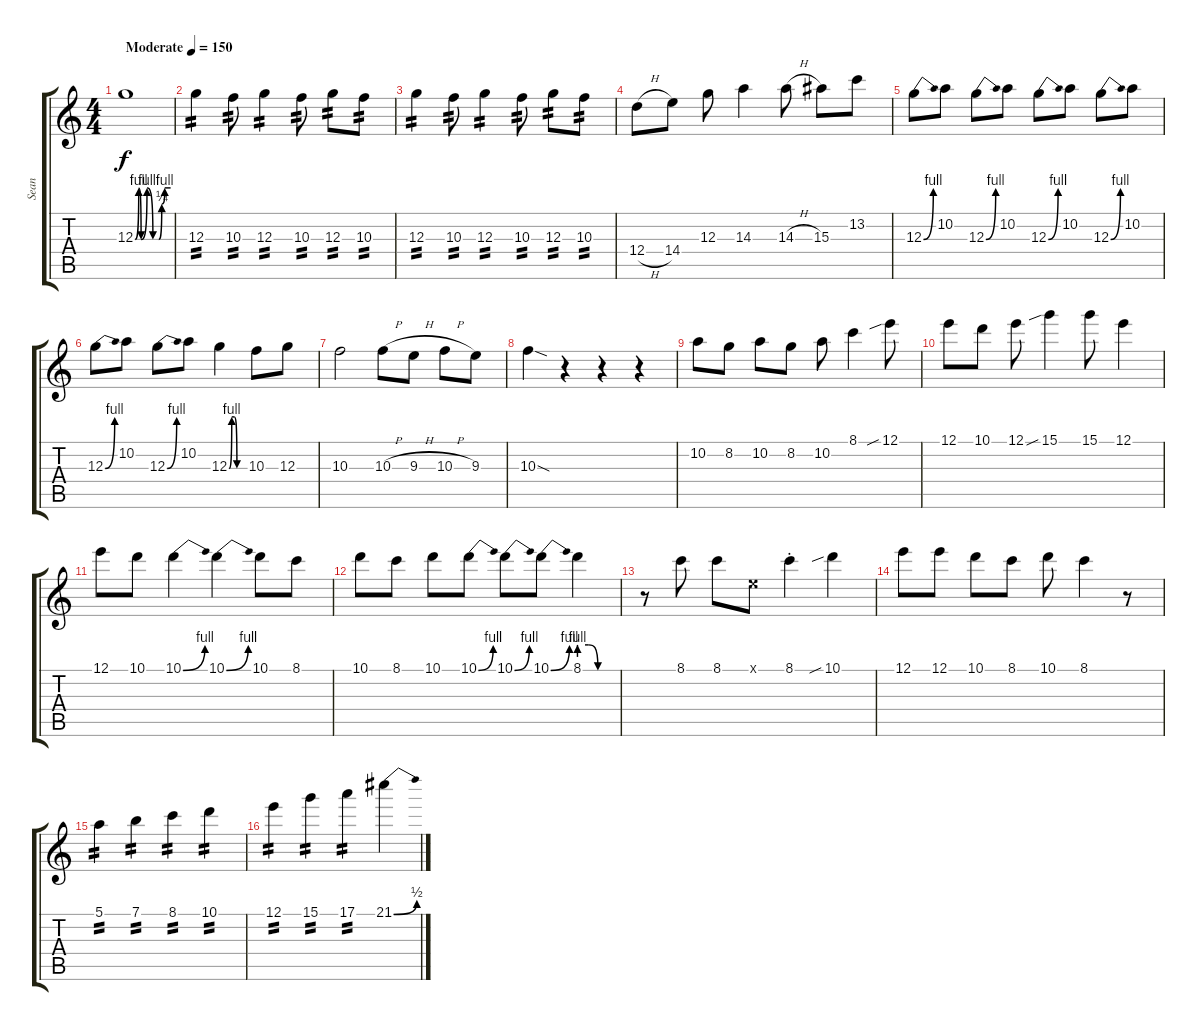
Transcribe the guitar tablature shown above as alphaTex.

\track ("Sean" "Sean") {instrument overdrivenguitar}
\staff {score tabs}
\tuning (E4 B3 G3 D3 A2 D2) {hide}
\ts (4 4)
\tempo (150 "Moderate")
\clef g2
\ks c
12.3{be (custom 0 0 6 4 10 0 20 4 30 0 40 0 45 1 50 4 60 4)}.1{dy f instrument overdrivenguitar} |
12.3.4{tp 2} 10.3.8{tp 2} 12.3.4{tp 2} 10.3.8{tp 2} 12.3.8{tp 2} 10.3.8{tp 2} |
12.3.4{tp 2} 10.3.8{tp 2} 12.3.4{tp 2} 10.3.8{tp 2} 12.3.8{tp 2} 10.3.8{tp 2} |
12.4{h}.8 14.4.8 12.3.8 14.3.4 14.3{h}.8 15.3.8 13.2.8 |
12.3{be (bend 0 0 60 4)}.8 10.2.8 12.3{be (bend 0 0 60 4)}.8 10.2.8 12.3{be (bend 0 0 60 4)}.8 10.2.8 12.3{be (bend 0 0 60 4)}.8 10.2.8 |
12.3{be (bend 0 0 60 4)}.8 10.2.8 12.3{be (bend 0 0 60 4)}.8 10.2.8 12.3{be (custom 0 0 10 4 20 4 30 0 60 0)}.4 10.3.8 12.3.8 |
10.3.2 10.3{h}.8 9.3{h}.8 10.3{h}.8 9.3.8 |
10.3{sod}.4 r.4 r.4 r.4 |
10.2.8 8.2.8 10.2.8 8.2.8 10.2.8 8.1.4 12.1{sib}.8 |
12.1.8 10.1.8 12.1.8 15.1{sib}.4 15.1.8 12.1.4 |
12.1.8 10.1.8 10.1{be (bend 0 0 60 4)}.4 10.1{be (bend 0 0 60 4)}.4 10.1.8 8.1.8 |
10.1.8 8.1.8 10.1.8 10.1{be (bend 0 0 60 4)}.8 10.1{be (bend 0 0 60 4)}.8 10.1{be (bend 0 0 60 4)}.8 8.1{be (custom 0 4 15 4 30 0 60 0)}.4 |
r.8 8.1.8 8.1.8 0.1{x}.8 8.1{st}.4 10.1{sib}.4 |
12.1.8 12.1.8 10.1.8 8.1.8 10.1.8 8.1.4 r.8 |
5.1.4{tp 2} 7.1.4{tp 2} 8.1.4{tp 2} 10.1.4{tp 2} |
12.1.4{tp 2} 15.1.4{tp 2} 17.1.4{tp 2} 21.1{be (bend 0 0 60 2)}.4
